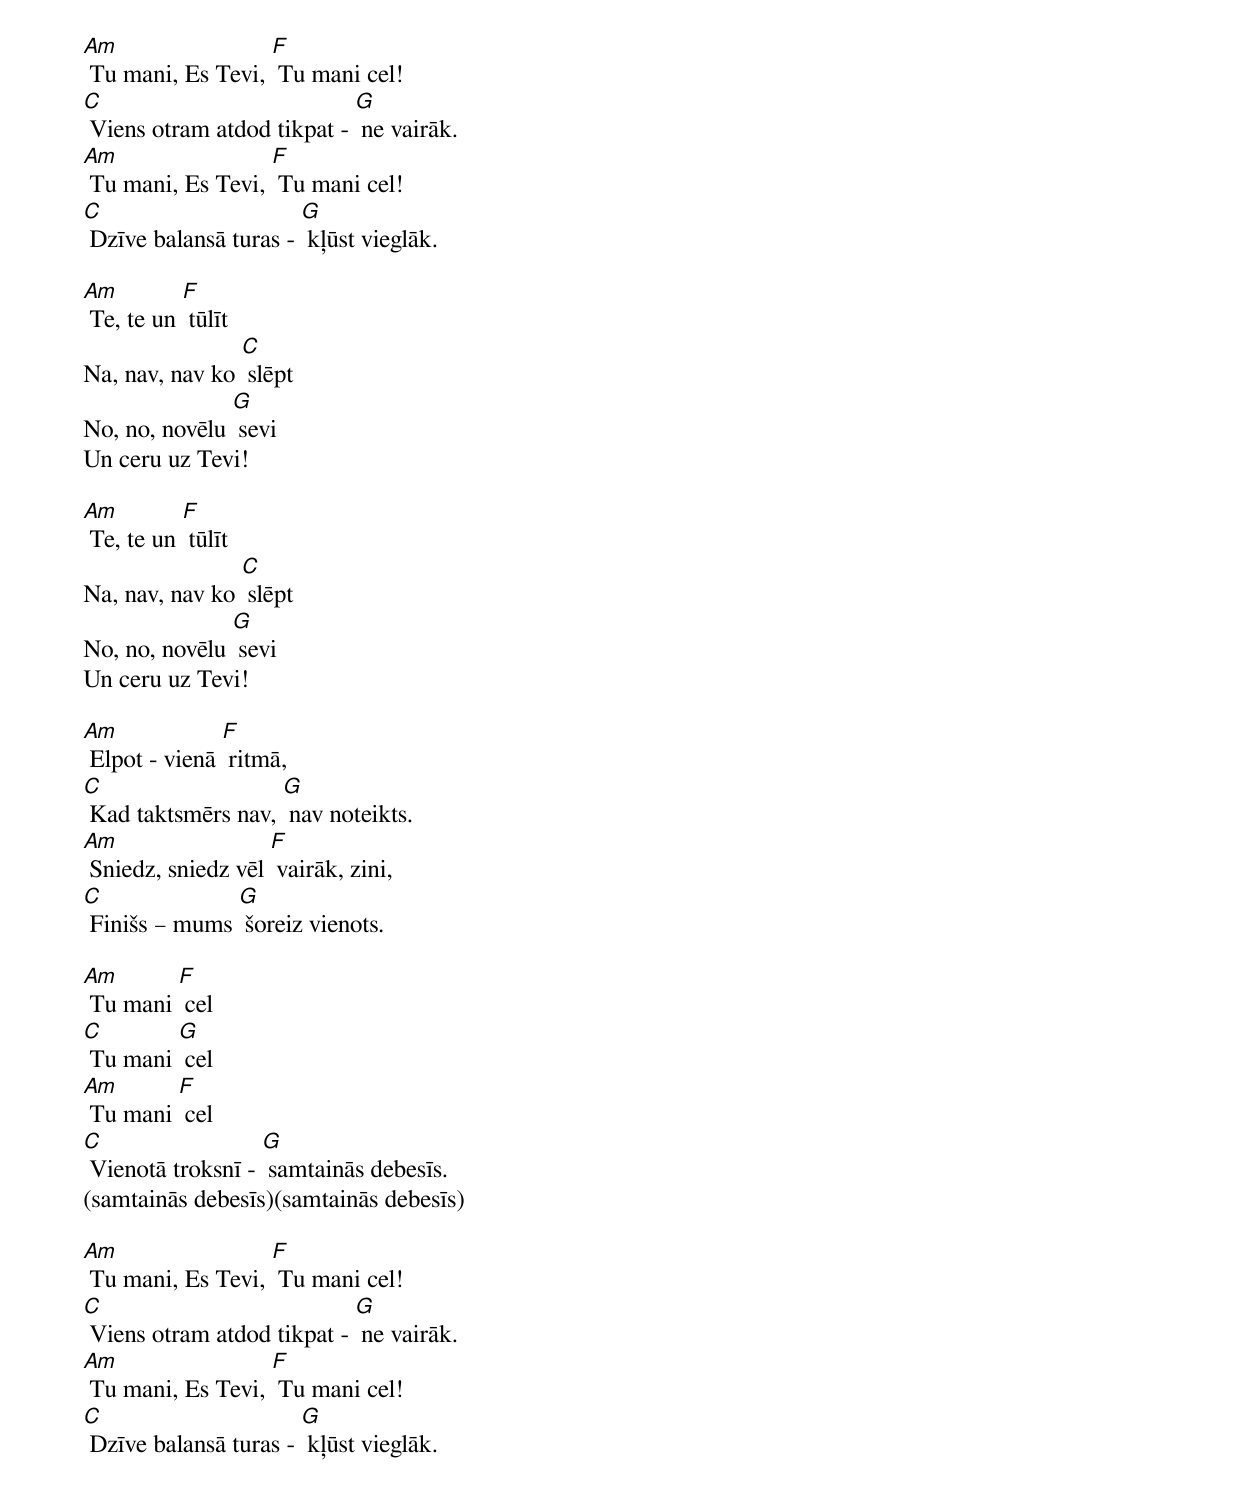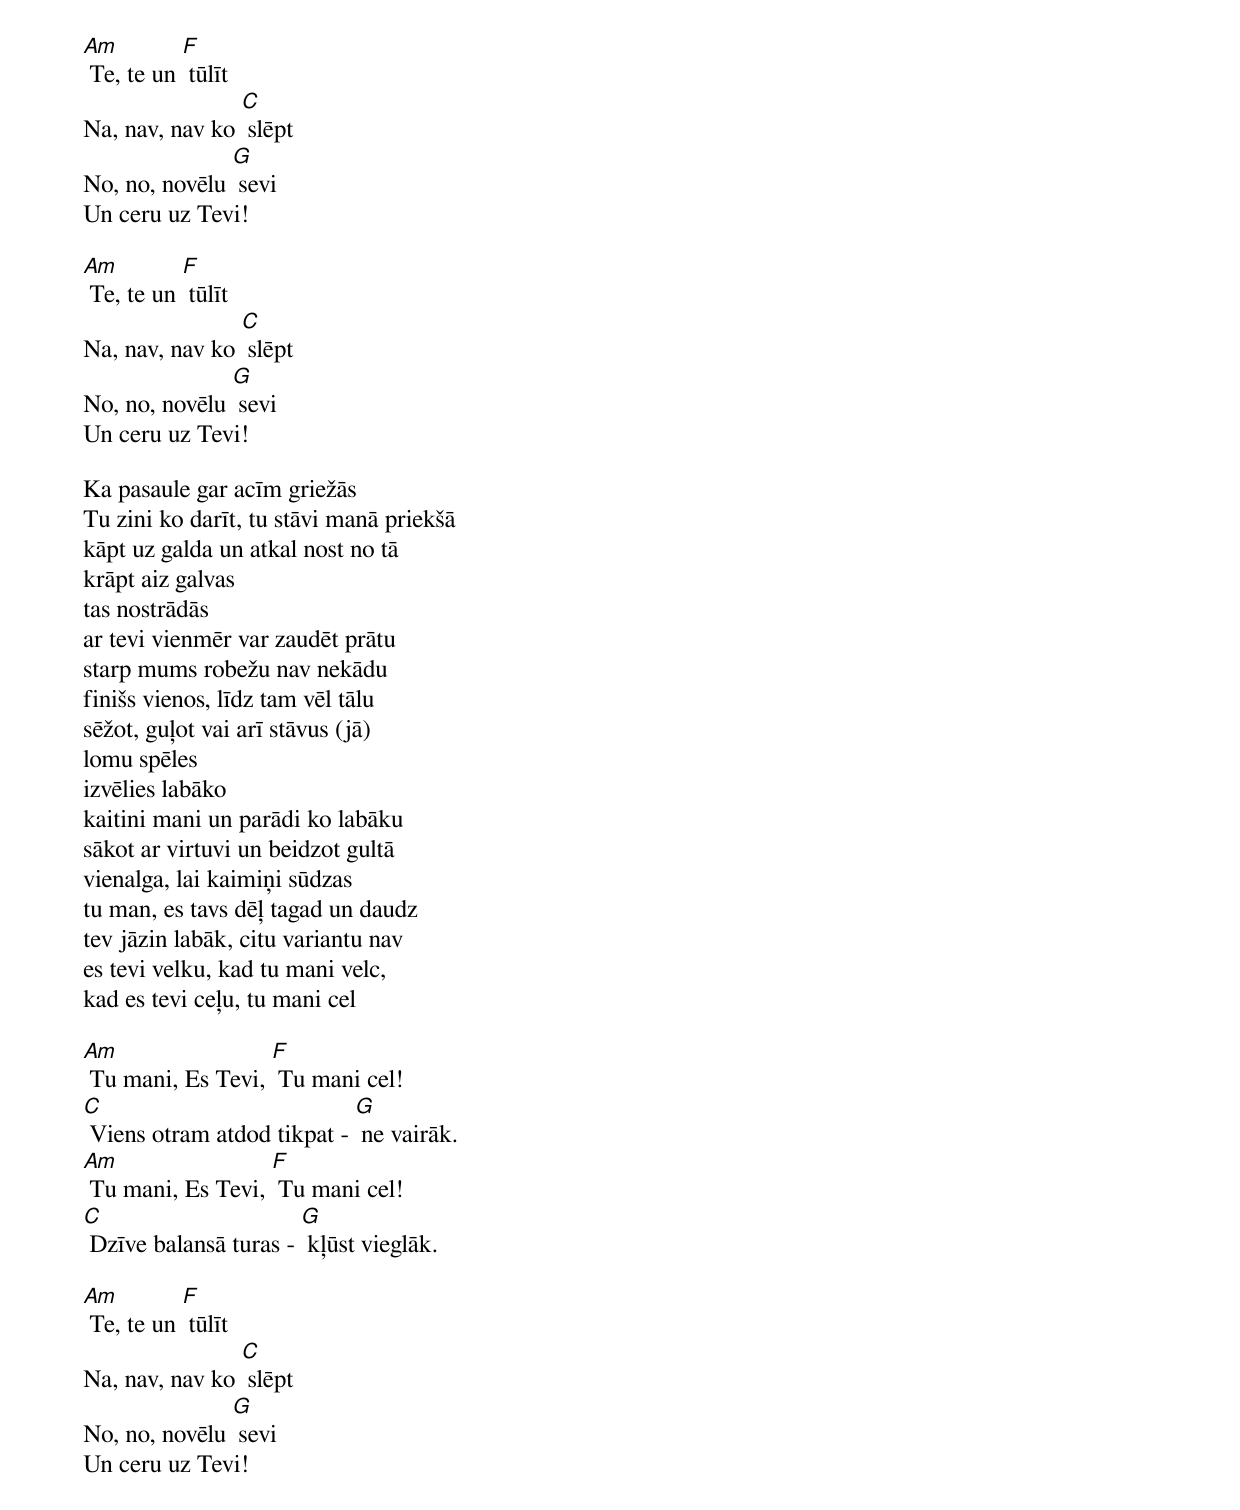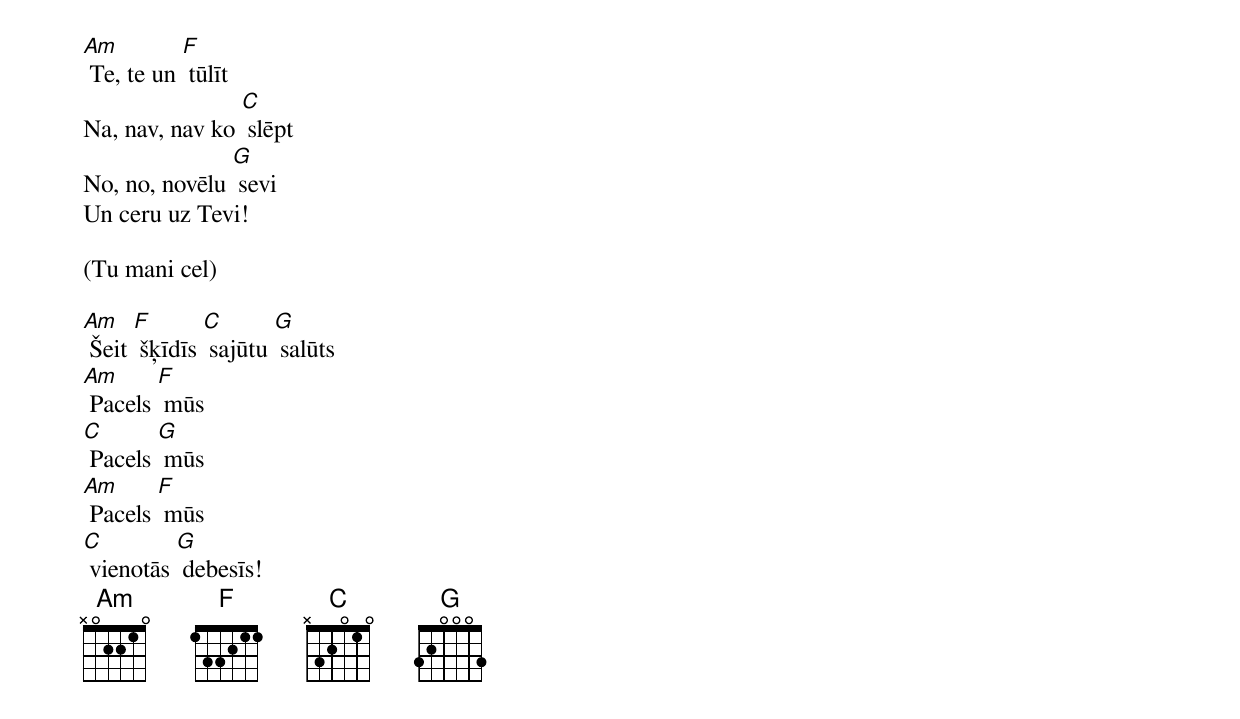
[Am] Tu mani, Es Tevi, [F] Tu mani cel!
[C] Viens otram atdod tikpat - [G] ne vairāk.
[Am] Tu mani, Es Tevi, [F] Tu mani cel!
[C] Dzīve balansā turas - [G] kļūst vieglāk.

[Am] Te, te un [F] tūlīt
Na, nav, nav ko [C] slēpt
No, no, novēlu [G] sevi
Un ceru uz Tevi!

[Am] Te, te un [F] tūlīt
Na, nav, nav ko [C] slēpt
No, no, novēlu [G] sevi
Un ceru uz Tevi!

[Am] Elpot - vienā [F] ritmā,
[C] Kad taktsmērs nav, [G] nav noteikts.
[Am] Sniedz, sniedz vēl [F] vairāk, zini,
[C] Finišs – mums [G] šoreiz vienots.

[Am] Tu mani [F] cel
[C] Tu mani [G] cel
[Am] Tu mani [F] cel
[C] Vienotā troksnī - [G] samtainās debesīs.
(samtainās debesīs)(samtainās debesīs)

[Am] Tu mani, Es Tevi, [F] Tu mani cel!
[C] Viens otram atdod tikpat - [G] ne vairāk.
[Am] Tu mani, Es Tevi, [F] Tu mani cel!
[C] Dzīve balansā turas - [G] kļūst vieglāk.

[Am] Te, te un [F] tūlīt
Na, nav, nav ko [C] slēpt
No, no, novēlu [G] sevi
Un ceru uz Tevi!

[Am] Te, te un [F] tūlīt
Na, nav, nav ko [C] slēpt
No, no, novēlu [G] sevi
Un ceru uz Tevi!

Ka pasaule gar acīm griežās
Tu zini ko darīt, tu stāvi manā priekšā
kāpt uz galda un atkal nost no tā
krāpt aiz galvas
tas nostrādās
ar tevi vienmēr var zaudēt prātu
starp mums robežu nav nekādu
finišs vienos, līdz tam vēl tālu
sēžot, guļot vai arī stāvus (jā)
lomu spēles
izvēlies labāko
kaitini mani un parādi ko labāku
sākot ar virtuvi un beidzot gultā
vienalga, lai kaimiņi sūdzas
tu man, es tavs dēļ tagad un daudz
tev jāzin labāk, citu variantu nav
es tevi velku, kad tu mani velc,
kad es tevi ceļu, tu mani cel

[Am] Tu mani, Es Tevi, [F] Tu mani cel!
[C] Viens otram atdod tikpat - [G] ne vairāk.
[Am] Tu mani, Es Tevi, [F] Tu mani cel!
[C] Dzīve balansā turas - [G] kļūst vieglāk.

[Am] Te, te un [F] tūlīt
Na, nav, nav ko [C] slēpt
No, no, novēlu [G] sevi
Un ceru uz Tevi!

[Am] Te, te un [F] tūlīt
Na, nav, nav ko [C] slēpt
No, no, novēlu [G] sevi
Un ceru uz Tevi!

(Tu mani cel)

[Am] Šeit [F] šķīdīs [C] sajūtu [G] salūts
[Am] Pacels [F] mūs
[C] Pacels [G] mūs
[Am] Pacels [F] mūs
[C] vienotās [G] debesīs!
